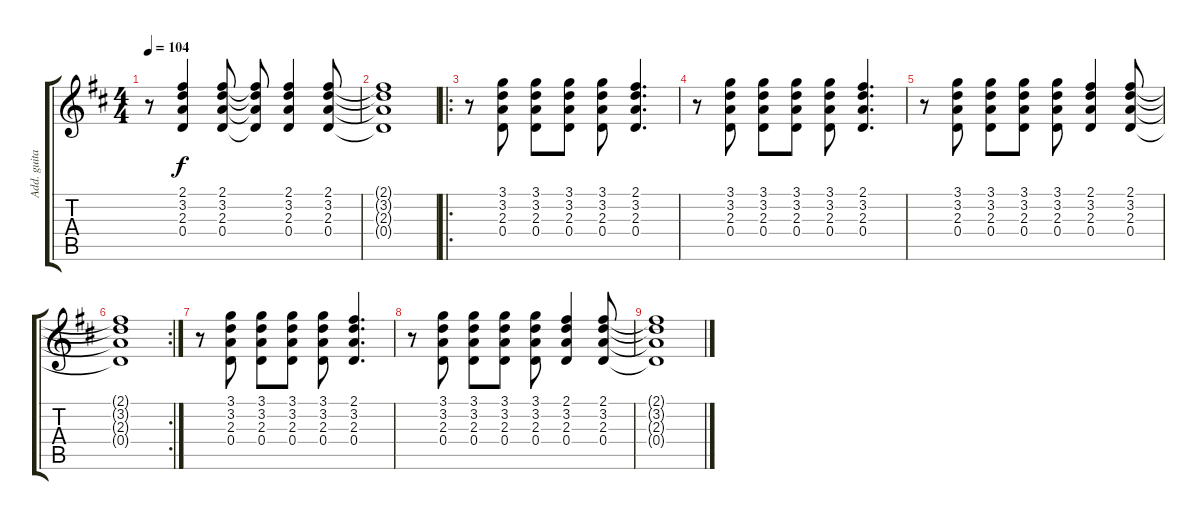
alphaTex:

\track ("Add. guitar 2" "Add. guita") {instrument electricguitarclean}
\staff {score tabs}
\tuning (E4 B3 G3 D3 A2 E2) {hide}
\ts (4 4)
\tempo 104
\clef g2
\ks d
r.8{dy f} (2.1 3.2 2.3 0.4).4 (2.1 3.2 2.3 0.4).8 (2.1{t} 3.2{t} 2.3{t} 0.4{t}).8 (2.1 3.2 2.3 0.4).4 (2.1 3.2 2.3 0.4).8 |
(2.1{t} 3.2{t} 2.3{t} 0.4{t}).1 |
\ro
r.8 (3.1 3.2 2.3 0.4).8 (3.1 3.2 2.3 0.4).8 (3.1 3.2 2.3 0.4).8 (3.1 3.2 2.3 0.4).8 (2.1 3.2 2.3 0.4).4{d} |
r.8 (3.1 3.2 2.3 0.4).8 (3.1 3.2 2.3 0.4).8 (3.1 3.2 2.3 0.4).8 (3.1 3.2 2.3 0.4).8 (2.1 3.2 2.3 0.4).4{d} |
r.8 (3.1 3.2 2.3 0.4).8 (3.1 3.2 2.3 0.4).8 (3.1 3.2 2.3 0.4).8 (3.1 3.2 2.3 0.4).8 (2.1 3.2 2.3 0.4).4 (2.1 3.2 2.3 0.4).8 |
\rc 2
(2.1{t} 3.2{t} 2.3{t} 0.4{t}).1 |
r.8 (3.1 3.2 2.3 0.4).8 (3.1 3.2 2.3 0.4).8 (3.1 3.2 2.3 0.4).8 (3.1 3.2 2.3 0.4).8 (2.1 3.2 2.3 0.4).4{d} |
r.8 (3.1 3.2 2.3 0.4).8 (3.1 3.2 2.3 0.4).8 (3.1 3.2 2.3 0.4).8 (3.1 3.2 2.3 0.4).8 (2.1 3.2 2.3 0.4).4 (2.1 3.2 2.3 0.4).8 |
(2.1{t} 3.2{t} 2.3{t} 0.4{t}).1
